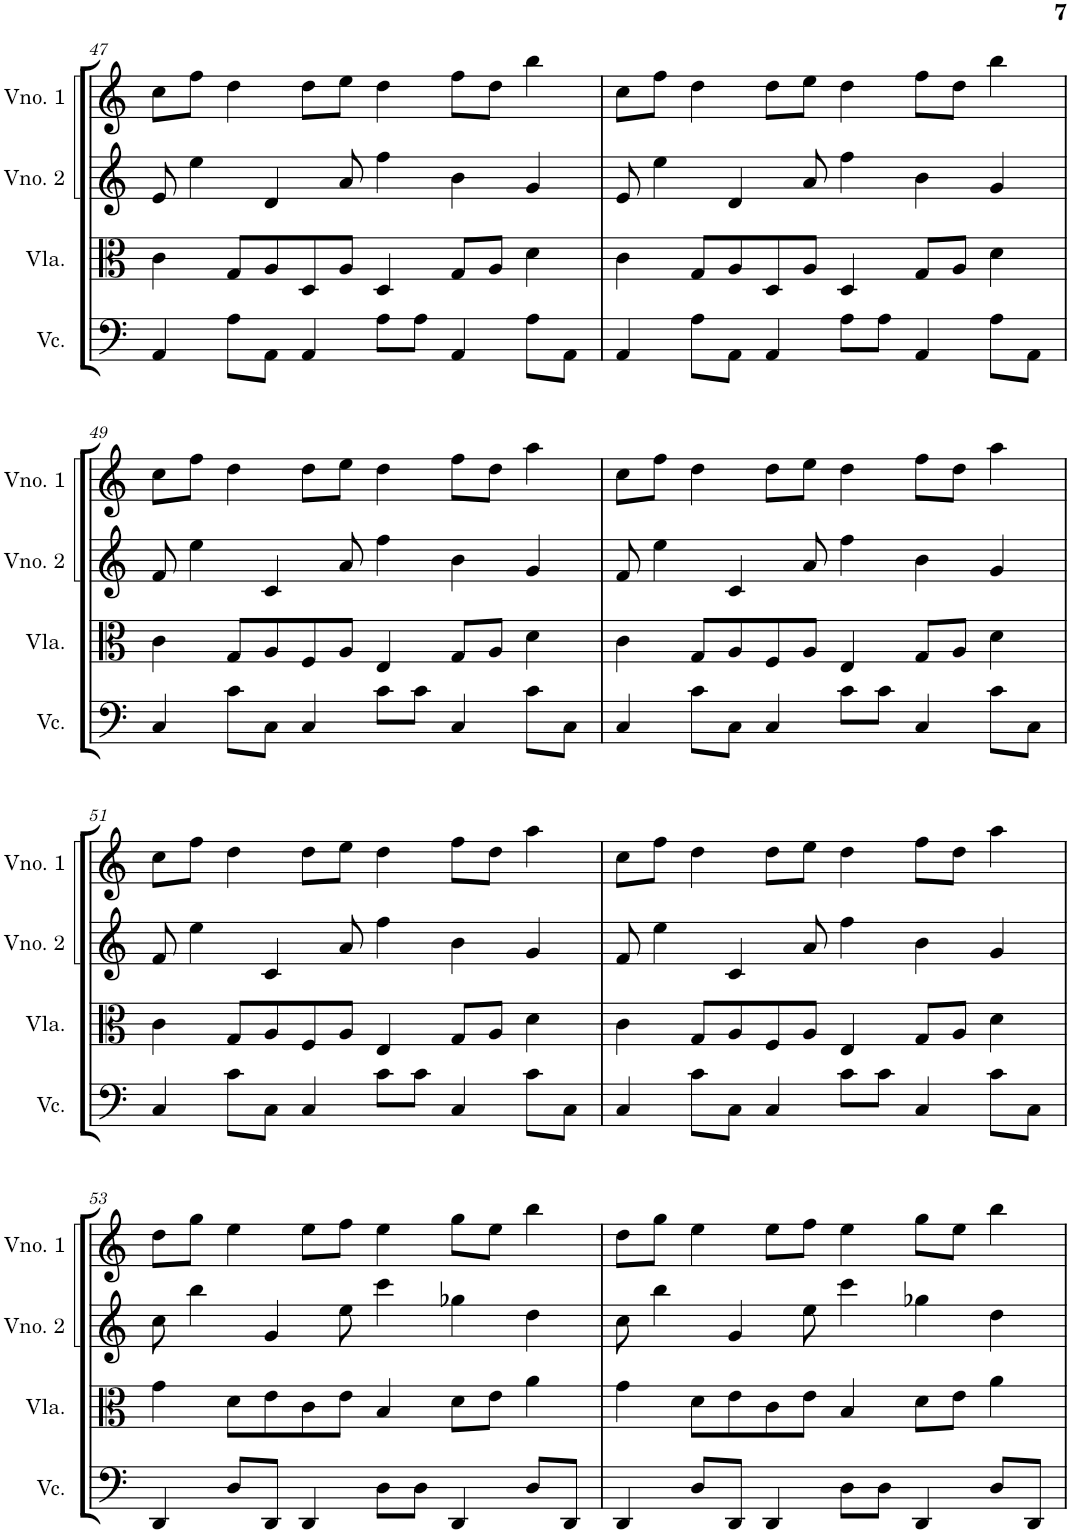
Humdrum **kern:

**kern	**kern	**kern	**kern
*part4	*part3	*part2	*part1
*staff4	*staff3	*staff2	*staff1
*I"Violoncelo	*I"Viola	*I"Violino 2	*I"Violino 1
*I'Vc.	*I'Vla.	*I'Vno. 2	*I'Vno. 1
!!LO:PB:g=z
*clefF4	*clefC3	*clefG2	*clefG2
*k[]	*k[]	*k[]	*k[]
*M6/4	*M6/4	*M6/4	*M6/4
=47	=47	=47	=47
4AA/	4c\	8e/	8cc\L
.	.	4ee\	8ff\J
8A\L	8G/L	.	4dd\
8AA\J	8A/	4d/	.
4AA/	8D/	.	8dd\L
.	8A/J	8a/	8ee\J
8A\L	4D/	4ff\	4dd\
8A\J	.	.	.
4AA/	8G/L	4b\	8ff\L
.	8A/J	.	8dd\J
8A\L	4d\	4g/	4bb\
8AA\J	.	.	.
=48	=48	=48	=48
4AA/	4c\	8e/	8cc\L
.	.	4ee\	8ff\J
8A\L	8G/L	.	4dd\
8AA\J	8A/	4d/	.
4AA/	8D/	.	8dd\L
.	8A/J	8a/	8ee\J
8A\L	4D/	4ff\	4dd\
8A\J	.	.	.
4AA/	8G/L	4b\	8ff\L
.	8A/J	.	8dd\J
8A\L	4d\	4g/	4bb\
8AA\J	.	.	.
!!LO:LB:g=z
=49	=49	=49	=49
4C/	4c\	8f/	8cc\L
.	.	4ee\	8ff\J
8c\L	8G/L	.	4dd\
8C\J	8A/	4c/	.
4C/	8F/	.	8dd\L
.	8A/J	8a/	8ee\J
8c\L	4E/	4ff\	4dd\
8c\J	.	.	.
4C/	8G/L	4b\	8ff\L
.	8A/J	.	8dd\J
8c\L	4d\	4g/	4aa\
8C\J	.	.	.
=50	=50	=50	=50
4C/	4c\	8f/	8cc\L
.	.	4ee\	8ff\J
8c\L	8G/L	.	4dd\
8C\J	8A/	4c/	.
4C/	8F/	.	8dd\L
.	8A/J	8a/	8ee\J
8c\L	4E/	4ff\	4dd\
8c\J	.	.	.
4C/	8G/L	4b\	8ff\L
.	8A/J	.	8dd\J
8c\L	4d\	4g/	4aa\
8C\J	.	.	.
!!LO:LB:g=z
=51	=51	=51	=51
4C/	4c\	8f/	8cc\L
.	.	4ee\	8ff\J
8c\L	8G/L	.	4dd\
8C\J	8A/	4c/	.
4C/	8F/	.	8dd\L
.	8A/J	8a/	8ee\J
8c\L	4E/	4ff\	4dd\
8c\J	.	.	.
4C/	8G/L	4b\	8ff\L
.	8A/J	.	8dd\J
8c\L	4d\	4g/	4aa\
8C\J	.	.	.
=52	=52	=52	=52
4C/	4c\	8f/	8cc\L
.	.	4ee\	8ff\J
8c\L	8G/L	.	4dd\
8C\J	8A/	4c/	.
4C/	8F/	.	8dd\L
.	8A/J	8a/	8ee\J
8c\L	4E/	4ff\	4dd\
8c\J	.	.	.
4C/	8G/L	4b\	8ff\L
.	8A/J	.	8dd\J
8c\L	4d\	4g/	4aa\
8C\J	.	.	.
!!LO:LB:g=z
=53	=53	=53	=53
4DD/	4g\	8cc\	8dd\L
.	.	4bb\	8gg\J
8D/L	8d\L	.	4ee\
8DD/J	8e\	4g/	.
4DD/	8c\	.	8ee\L
.	8e\J	8ee\	8ff\J
8D\L	4B/	4ccc\	4ee\
8D\J	.	.	.
4DD/	8d\L	4gg-X\	8gg\L
.	8e\J	.	8ee\J
8D/L	4a\	4dd\	4bb\
8DD/J	.	.	.
=54	=54	=54	=54
4DD/	4g\	8cc\	8dd\L
.	.	4bb\	8gg\J
8D/L	8d\L	.	4ee\
8DD/J	8e\	4g/	.
4DD/	8c\	.	8ee\L
.	8e\J	8ee\	8ff\J
8D\L	4B/	4ccc\	4ee\
8D\J	.	.	.
4DD/	8d\L	4gg-X\	8gg\L
.	8e\J	.	8ee\J
8D/L	4a\	4dd\	4bb\
8DD/J	.	.	.
=	=	=	=
*-	*-	*-	*-
